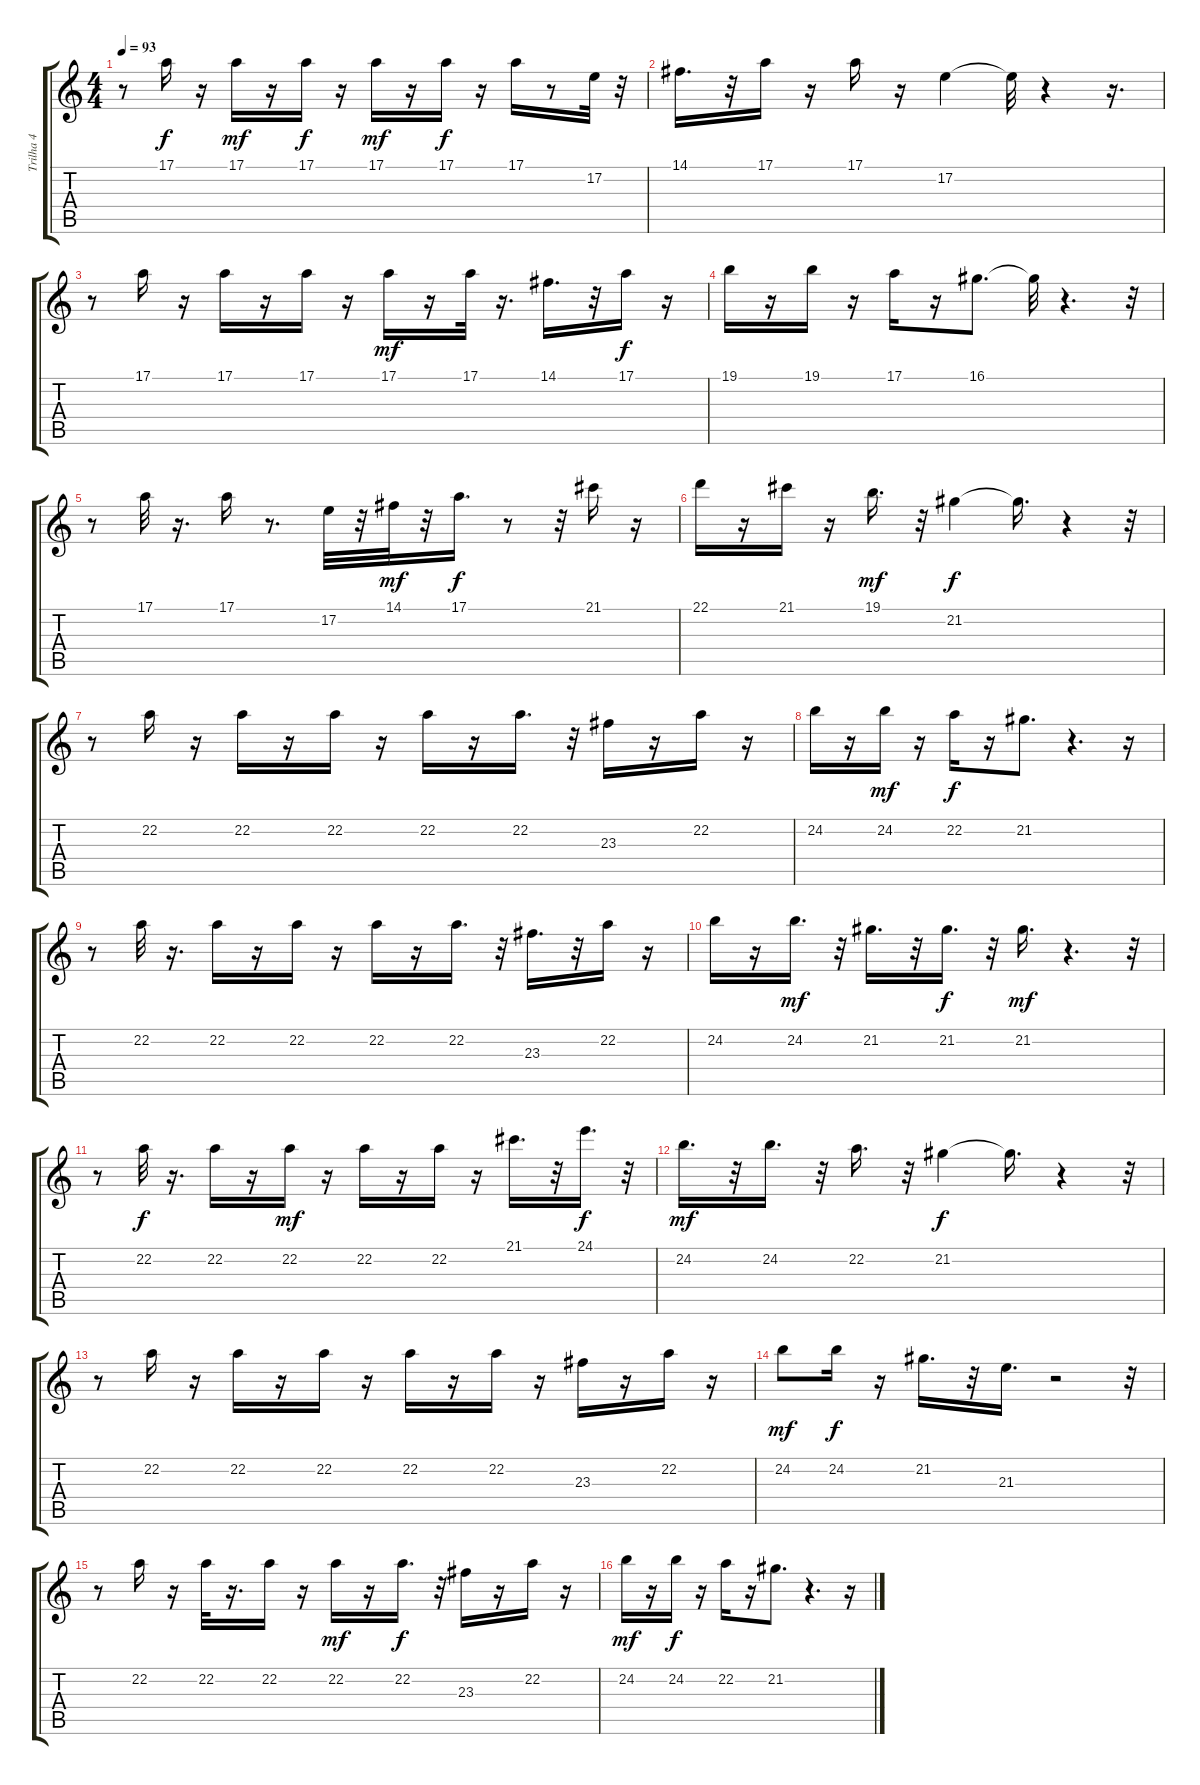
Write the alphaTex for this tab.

\track ("Trilha 4" "Trilha 4") {instrument altosax}
\staff {score tabs}
\tuning (E4 B3 G3 D3 A2 E2) {hide}
\ts (4 4)
\tempo 93
\clef g2
\ks c
r.8{dy f} 17.1.16 r.16 17.1.16{dy mf} r.16 17.1.16{dy f} r.16 17.1.16{dy mf} r.16 17.1.16{dy f} r.16 17.1.16 r.8 17.2.32 r.32 |
14.1.16{d} r.32 17.1.16 r.16 17.1.16 r.16 17.2.4 17.2{t}.32 r.4 r.16{d} |
r.8 17.1.16 r.16 17.1.16 r.16 17.1.16 r.16 17.1.16{dy mf} r.16 17.1.32 r.16{d} 14.1.16{d} r.32 17.1.16{dy f} r.16 |
19.1.16 r.16 19.1.16 r.16 17.1.16 r.16 16.1.8{d} 16.1{t}.32 r.4{d} r.32 |
r.8 17.1.32 r.16{d} 17.1.16 r.8{d} 17.2.32 r.32 14.1.32{dy mf} r.32 17.1.16{d dy f} r.8 r.32 21.1.16 r.16 |
22.1.16 r.16 21.1.16 r.16 19.1.16{d dy mf} r.32 21.2.4{dy f} 21.2{t}.16{d} r.4 r.32 |
r.8 22.2.16 r.16 22.2.16 r.16 22.2.16 r.16 22.2.16 r.16 22.2.16{d} r.32 23.3.16 r.16 22.2.16 r.16 |
24.2.16 r.16 24.2.16{dy mf} r.16 22.2.16{dy f} r.16 21.2.8{d} r.4{d} r.16 |
r.8 22.2.32 r.16{d} 22.2.16 r.16 22.2.16 r.16 22.2.16 r.16 22.2.16{d} r.32 23.3.16{d} r.32 22.2.16 r.16 |
24.2.16 r.16 24.2.16{d dy mf} r.32 21.2.16{d} r.32 21.2.16{d dy f} r.32 21.2.16{d dy mf} r.4{d} r.32 |
r.8 22.2.32{dy f} r.16{d} 22.2.16 r.16 22.2.16{dy mf} r.16 22.2.16 r.16 22.2.16 r.16 21.1.16{d} r.32 24.1.16{d dy f} r.32 |
24.2.16{d dy mf} r.32 24.2.16{d} r.32 22.2.16{d} r.32 21.2.4{dy f} 21.2{t}.16{d} r.4 r.32 |
r.8 22.2.16 r.16 22.2.16 r.16 22.2.16 r.16 22.2.16 r.16 22.2.16 r.16 23.3.16 r.16 22.2.16 r.16 |
24.2.8{dy mf} 24.2.16{dy f} r.16 21.2.16{d} r.32 21.3.16{d} r.2 r.32 |
r.8 22.2.16 r.16 22.2.32 r.16{d} 22.2.16 r.16 22.2.16{dy mf} r.16 22.2.16{d dy f} r.32 23.3.16 r.16 22.2.16 r.16 |
24.2.16{dy mf} r.16 24.2.16{dy f} r.16 22.2.16 r.16 21.2.8{d} r.4{d} r.16
